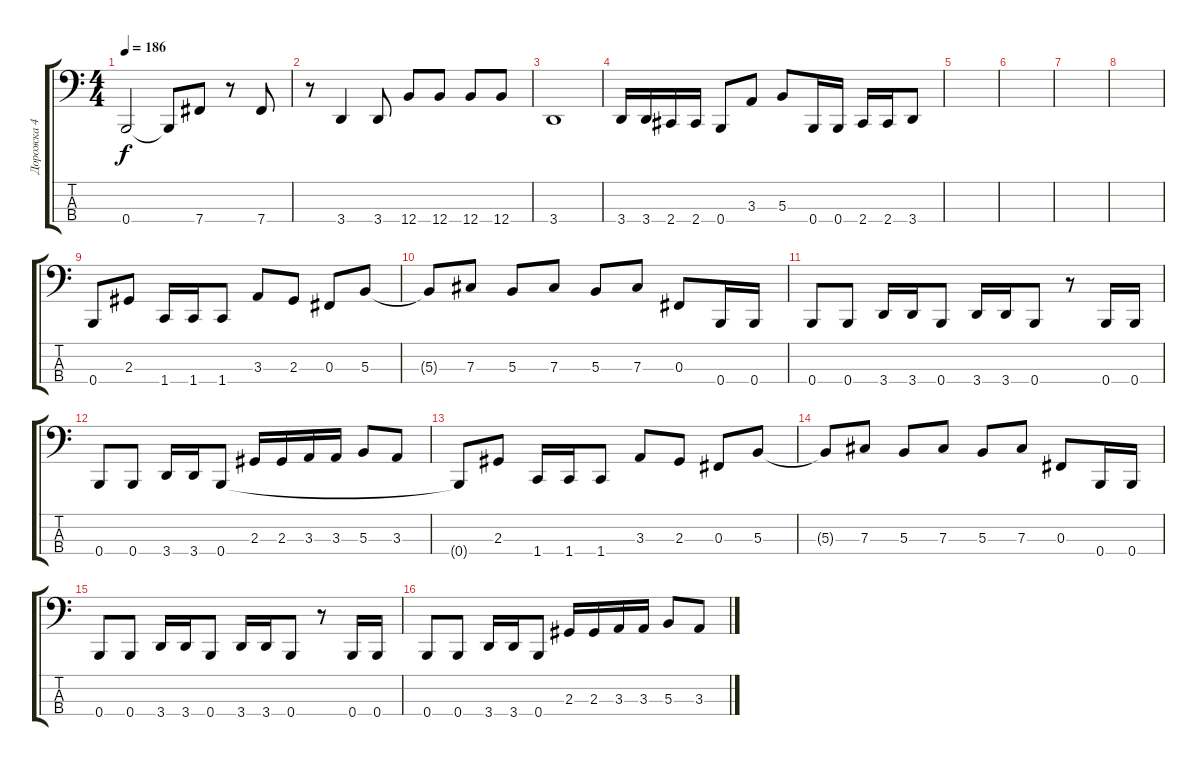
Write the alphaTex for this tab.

\track ("Дорожка 4" "Дорожка 4") {instrument electricbassfinger}
\staff {score tabs}
\tuning (E2 B1 Gb1 B0) {hide}
\ts (4 4)
\tempo 186
\clef f4
\ks c
0.4.2{dy f} 0.4{t}.8 7.4.8 r.8 7.4.8 |
r.8 3.4.4 3.4.8 12.4.8 12.4.8 12.4.8 12.4.8 |
3.4.1 |
3.4.16 3.4.16 2.4.16 2.4.16 0.4.8 3.3.8 5.3.8 0.4.16 0.4.16 2.4.16 2.4.16 3.4.8 |
|
|
|
|
0.4.8 2.3.8 1.4.16 1.4.16 1.4.8 3.3.8 2.3.8 0.3.8 5.3.8 |
5.3{t}.8 7.3.8 5.3.8 7.3.8 5.3.8 7.3.8 0.3.8 0.4.16 0.4.16 |
0.4.8 0.4.8 3.4.16 3.4.16 0.4.8 3.4.16 3.4.16 0.4.8 r.8 0.4.16 0.4.16 |
0.4.8 0.4.8 3.4.16 3.4.16 0.4.8 2.3.16 2.3.16 3.3.16 3.3.16 5.3.8 3.3.8 |
0.4{t}.8 2.3.8 1.4.16 1.4.16 1.4.8 3.3.8 2.3.8 0.3.8 5.3.8 |
5.3{t}.8 7.3.8 5.3.8 7.3.8 5.3.8 7.3.8 0.3.8 0.4.16 0.4.16 |
0.4.8 0.4.8 3.4.16 3.4.16 0.4.8 3.4.16 3.4.16 0.4.8 r.8 0.4.16 0.4.16 |
0.4.8 0.4.8 3.4.16 3.4.16 0.4.8 2.3.16 2.3.16 3.3.16 3.3.16 5.3.8 3.3.8
